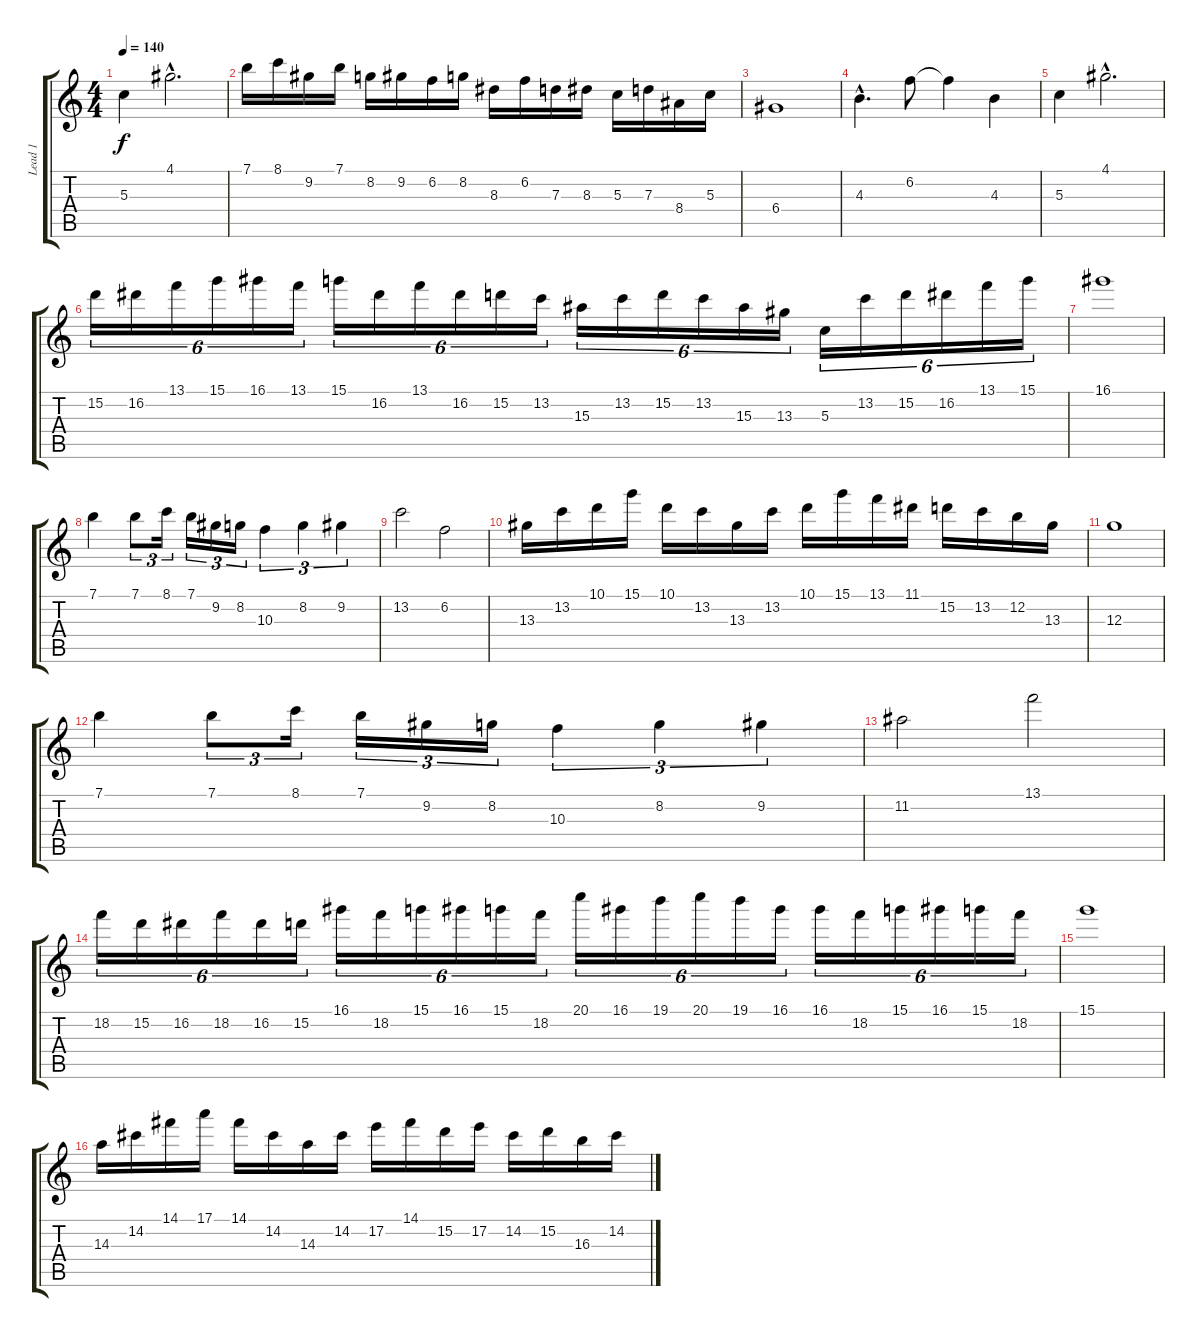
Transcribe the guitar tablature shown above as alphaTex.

\track ("Lead 1" "Lead 1") {instrument overdrivenguitar}
\staff {score tabs}
\tuning (E4 B3 G3 D3 A2 E2) {hide}
\ts (4 4)
\tempo 140
\clef g2
\ks c
5.3.4{dy f} 4.1{hac}.2{d} |
7.1.16 8.1.16 9.2.16 7.1.16 8.2.16 9.2.16 6.2.16 8.2.16 8.3.16 6.2.16 7.3.16 8.3.16 5.3.16 7.3.16 8.4.16 5.3.16 |
6.4.1 |
4.3{hac}.4{d} 6.2.8 6.2{t}.4 4.3.4 |
5.3.4 4.1{hac}.2{d} |
15.2.16{tu (6 4)} 16.2.16{tu (6 4)} 13.1.16{tu (6 4)} 15.1.16{tu (6 4)} 16.1.16{tu (6 4)} 13.1.16{tu (6 4)} 15.1.16{tu (6 4)} 16.2.16{tu (6 4)} 13.1.16{tu (6 4)} 16.2.16{tu (6 4)} 15.2.16{tu (6 4)} 13.2.16{tu (6 4)} 15.3.16{tu (6 4)} 13.2.16{tu (6 4)} 15.2.16{tu (6 4)} 13.2.16{tu (6 4)} 15.3.16{tu (6 4)} 13.3.16{tu (6 4)} 5.3.16{tu (6 4)} 13.2.16{tu (6 4)} 15.2.16{tu (6 4)} 16.2.16{tu (6 4)} 13.1.16{tu (6 4)} 15.1.16{tu (6 4)} |
16.1.1 |
7.1.4 7.1.8{tu (3 2)} 8.1.16{tu (3 2)} 7.1.16{tu (3 2)} 9.2.16{tu (3 2)} 8.2.16{tu (3 2)} 10.3.4{tu (3 2)} 8.2.4{tu (3 2)} 9.2.4{tu (3 2)} |
13.2.2 6.2.2 |
13.3.16 13.2.16 10.1.16 15.1.16 10.1.16 13.2.16 13.3.16 13.2.16 10.1.16 15.1.16 13.1.16 11.1.16 15.2.16 13.2.16 12.2.16 13.3.16 |
12.3.1 |
7.1.4 7.1.8{tu (3 2)} 8.1.16{tu (3 2)} 7.1.16{tu (3 2)} 9.2.16{tu (3 2)} 8.2.16{tu (3 2)} 10.3.4{tu (3 2)} 8.2.4{tu (3 2)} 9.2.4{tu (3 2)} |
11.2.2 13.1.2 |
18.2.16{tu (6 4)} 15.2.16{tu (6 4)} 16.2.16{tu (6 4)} 18.2.16{tu (6 4)} 16.2.16{tu (6 4)} 15.2.16{tu (6 4)} 16.1.16{tu (6 4)} 18.2.16{tu (6 4)} 15.1.16{tu (6 4)} 16.1.16{tu (6 4)} 15.1.16{tu (6 4)} 18.2.16{tu (6 4)} 20.1.16{tu (6 4)} 16.1.16{tu (6 4)} 19.1.16{tu (6 4)} 20.1.16{tu (6 4)} 19.1.16{tu (6 4)} 16.1.16{tu (6 4)} 16.1.16{tu (6 4)} 18.2.16{tu (6 4)} 15.1.16{tu (6 4)} 16.1.16{tu (6 4)} 15.1.16{tu (6 4)} 18.2.16{tu (6 4)} |
15.1.1 |
14.3.16 14.2.16 14.1.16 17.1.16 14.1.16 14.2.16 14.3.16 14.2.16 17.2.16 14.1.16 15.2.16 17.2.16 14.2.16 15.2.16 16.3.16 14.2.16
